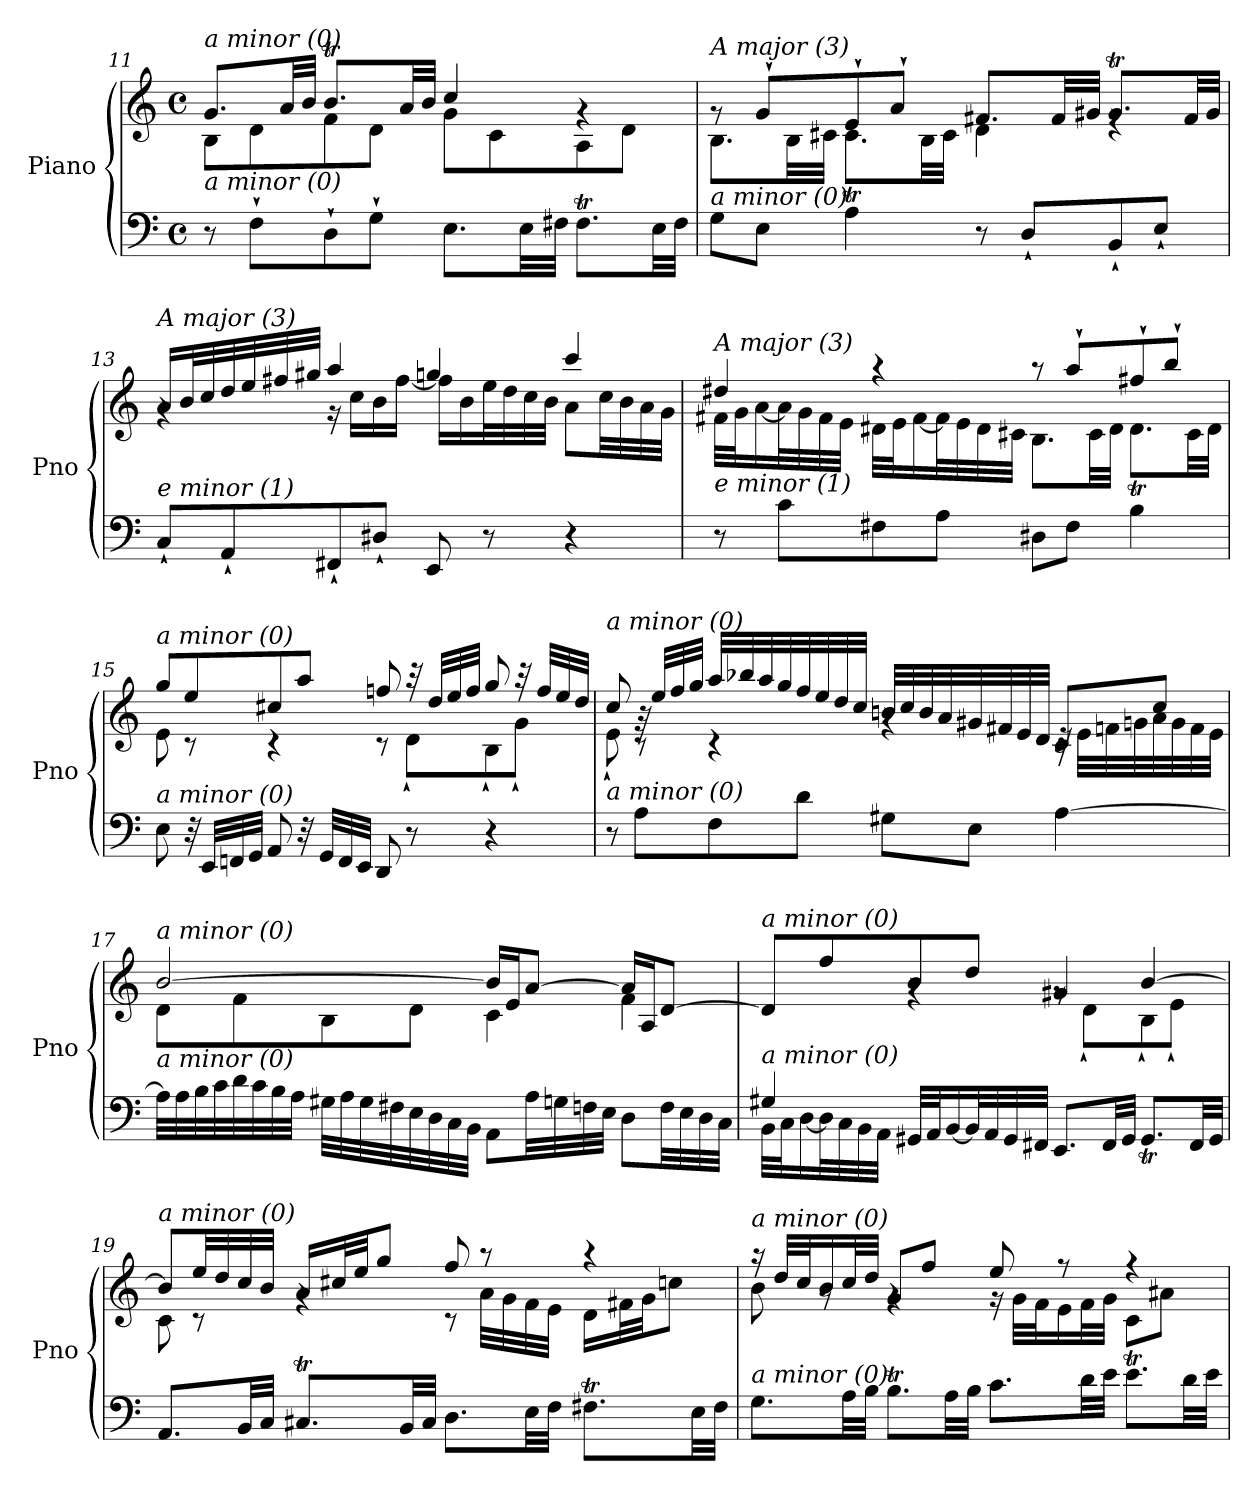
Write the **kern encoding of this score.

**kern	**kern
*part1	*part1
*staff2	*staff1
*I"Piano	*
*I'Pno	*
*clefF4	*clefG2
*k[]	*k[]
*M4/4	*M4/4
*met(c)	*met(c)
=11	=11
*	*^
!	!LO:TX:i:t=a minor (0)	!
!LO:TX:i:t=a minor (0)	!	!
8r	8.g/L	8B\L
8F`\L	.	8d\
.	32a/LL	.
.	32b/JJJ	.
8D`\	8.bt/L	8f\
8G`\J	.	8d\J
.	32a/LL	.
.	32b/JJJ	.
8.E\L	4cc/	8g\L
.	.	8c\
32E\LL	.	.
32F#X\JJJ	.	.
8.F#t\L	4rg	8A\
.	.	8d\J
32E\LL	.	.
32F#\JJJ	.	.
!!LO:PB:g=z	!!
=12	=12	=12
!	!LO:TX:i:t=A major (3)	!
!LO:TX:i:t=a minor (0)	!	!
8G\L	8rg	8.B\L
8E\J	8g`/L	.
.	.	32B\LL
.	.	32c#X\JJJ
4A\	8e`/	8.c#t\L
.	8a`/J	.
.	.	32B\LL
.	.	32c#\JJJ
8r	8.f#X/L	4d\
8D`/L	.	.
.	32f#/LL	.
.	32g#X/JJJ	.
8BB`/	8.g#t/L	4re
8E`/J	.	.
.	32f#/LL	.
.	32g#/JJJ	.
=13	=13	=13
!	!LO:TX:i:t=A major (3)	!
!LO:TX:i:t=e minor (1)	!	!
8C`/L	16a/LL	4rg
.	32b/L	.
.	32cc/	.
8AA`/	32dd/	.
.	32ee/	.
.	32ff#X/	.
.	32gg#X/JJJ	.
8FF#X`/	4aa/	16r
.	.	16cc\LL
8D#X`/J	.	16b\
.	.	[16ff#\JJ
8EE/	4ggn/	16ff#\LL]
.	.	16b\
8r	.	32ee\L
.	.	32dd\
.	.	32cc\
.	.	32b\JJJ
4r	4ccc/	8a\L
.	.	32cc\LL
.	.	32b\
.	.	32a\
.	.	32g\JJJ
!!LO:LB:g=z	!!
=14	=14	=14
!	!LO:TX:i:t=A major (3)	!
!LO:TX:i:t=e minor (1)	!	!
8r	4dd#X/	32f#X\LLL
.	.	32g\J
.	.	[16a\
8c\L	.	32a\L]
.	.	32g\
.	.	32f#\
.	.	32e\JJJ
8F#X\	4r	32d#X\LLL
.	.	32e\J
.	.	[16f#\
8A\J	.	32f#\L]
.	.	32e\
.	.	32d#\
.	.	32c#X\JJJ
8D#X\L	8r	8.B\L
8F#\J	8aa`/L	.
.	.	32c#\LL
.	.	32d#\JJJ
4B\	8ff#X`/	8.d#t\L
.	8bb`/J	.
.	.	32c#\LL
.	.	32d#\JJJ
!!LO:LB:g=z	!!
=15	=15	=15
!	!LO:TX:i:t=a minor (0)	!
!LO:TX:i:t=a minor (0)	!	!
8E\	8gg/L	8e\
32r	8ee/	8r
32EE/LLL	.	.
32FFn/	.	.
32GG/JJJ	.	.
8AA/	8cc#X/	4r
32r	8aa/J	.
32GG/LLL	.	.
32FF/	.	.
32EE/JJJ	.	.
8DD/	8ffn/	8r
8r	32r	8d`\L
.	32dd/LLL	.
.	32ee/	.
.	32ff/JJJ	.
4r	8gg/	8B`\
.	32r	8g`\J
.	32ff/LLL	.
.	32ee/	.
.	32dd/JJJ	.
!!LO:LB:g=z	!!
=16	=16	=16
!	!LO:TX:i:t=a minor (0)	!
!LO:TX:i:t=a minor (0)	!	!
8r	8cc/	8e`\
8A\L	32rg	8r
.	32ee/LLL	.
.	32ff/	.
.	32gg/JJJ	.
8F\	32aa/LLL	4r
.	32bb-Xi/	.
.	32aa/	.
.	32gg/	.
8d\J	32ff/	.
.	32ee/	.
.	32dd/	.
.	32cc/JJJ	.
8G#X\L	32bn/LLL	4rg
.	32cc/	.
.	32b/	.
.	32a/	.
8E\J	32g#X/	.
.	32f#X/	.
.	32e/	.
.	32d/JJJ	.
[4A\	8c/L	32rc
.	.	32e\LLL
.	.	32fn\
.	.	32gn\
.	8cc/J	32a\
.	.	32g\
.	.	32f\
.	.	32e\JJJ
!!LO:LB:g=z	!!
=17	=17	=17
!	!LO:TX:i:t=a minor (0)	!
!LO:TX:i:t=a minor (0)	!	!
32A\LLL]	[2b/	8d\L
32A\	.	.
32B\	.	.
32c\	.	.
32d\	.	8f\
32c\	.	.
32B\	.	.
32A\JJJ	.	.
32G#X\LLL	.	8B\
32A\	.	.
32G#\	.	.
32F#X\	.	.
32E\	.	8d\J
32D\	.	.
32C\	.	.
32BB\JJJ	.	.
8AA\L	16b/LL]	4c\
.	16e/J	.
32A\LL	[8a/J	.
32Gn\	.	.
32Fn\	.	.
32E\JJJ	.	.
8D\L	16a/LL]	4f\
.	16A/J	.
32F\LL	[8d/J	.
32E\	.	.
32D\	.	.
32C\JJJ	.	.
!!LO:LB:g=z	!!
=18	=18	=18
*^	*	*
!	!	!LO:TX:i:t=a minor (0)	!
!LO:TX:i:t=a minor (0)	!	!	!
4G#X/	32BB\LLL	8d/L]	4ryy
.	32C\J	.	.
.	[16D\	.	.
.	32D\L]	8ff/	.
.	32C\	.	.
.	32BB\	.	.
.	32AA\JJJ	.	.
2.ryy	32GG#X/LLL	8b/	4rg
.	32AA/J	.	.
.	[16BB/	.	.
.	32BB/L]	8dd/J	.
.	32AA/	.	.
.	32GG#/	.	.
.	32FF#X/JJJ	.	.
.	8.EE/L	4g#X/	8rg
.	.	.	8d`\L
.	32FF#/LL	.	.
.	32GG#/JJJ	.	.
.	8.GG#t/L	[4b/	8B`\
.	.	.	8e`\J
.	32FF#/LL	.	.
.	32GG#/JJJ	.	.
!!LO:PB:g=z	!!
=19	=19	=19	=19
!	!	!LO:TX:i:t=a minor (0)	!
!LO:TX:i:t=a minor (0)	!	!	!
*v	*v	*	*
8.AA/L	8b/L]	8c\
.	32ee/LL	8r
.	32dd/	.
32BB/LL	32cc/	.
32C/JJJ	32b/JJJ	.
8.C#Xt/L	16a/LL	4rg
.	32cc#X/L	.
.	32ee/JJ	.
.	8gg/J	.
32BB/LL	.	.
32C#/JJJ	.	.
8.D\L	8ff/	8r
.	8r	32a\LLL
.	.	32g\
32E\LL	.	32f\
32F\JJJ	.	32e\JJJ
8.F#Xt\L	4r	16d\LL
.	.	32f#X\L
.	.	32g\JJ
.	.	8ccn\J
32E\LL	.	.
32F#\JJJ	.	.
!!LO:LB:g=z	!!
=20	=20	=20
!	!LO:TX:i:t=a minor (0)	!
!LO:TX:i:t=a minor (0)	!	!
8.G\L	16r	8b\
.	32dd/LLL	.
.	32cc/J	.
.	16b/	8rg
32A\LL	32cc/L	.
32B\JJJ	32dd/JJJ	.
8.Bt\L	8g/L	4rg
.	8ff/J	.
32A\LL	.	.
32B\JJJ	.	.
8.c\L	8ee/	16rg
.	.	32g\LLL
.	.	32f\J
.	8r	16e\
32d\LL	.	32f\L
32e\JJJ	.	32g\JJJ
8.et\L	4r	8c\L
.	.	8a#Xj\J
32d\LL	.	.
32e\JJJ	.	.
*	*v	*v
=	=
*-	*-
